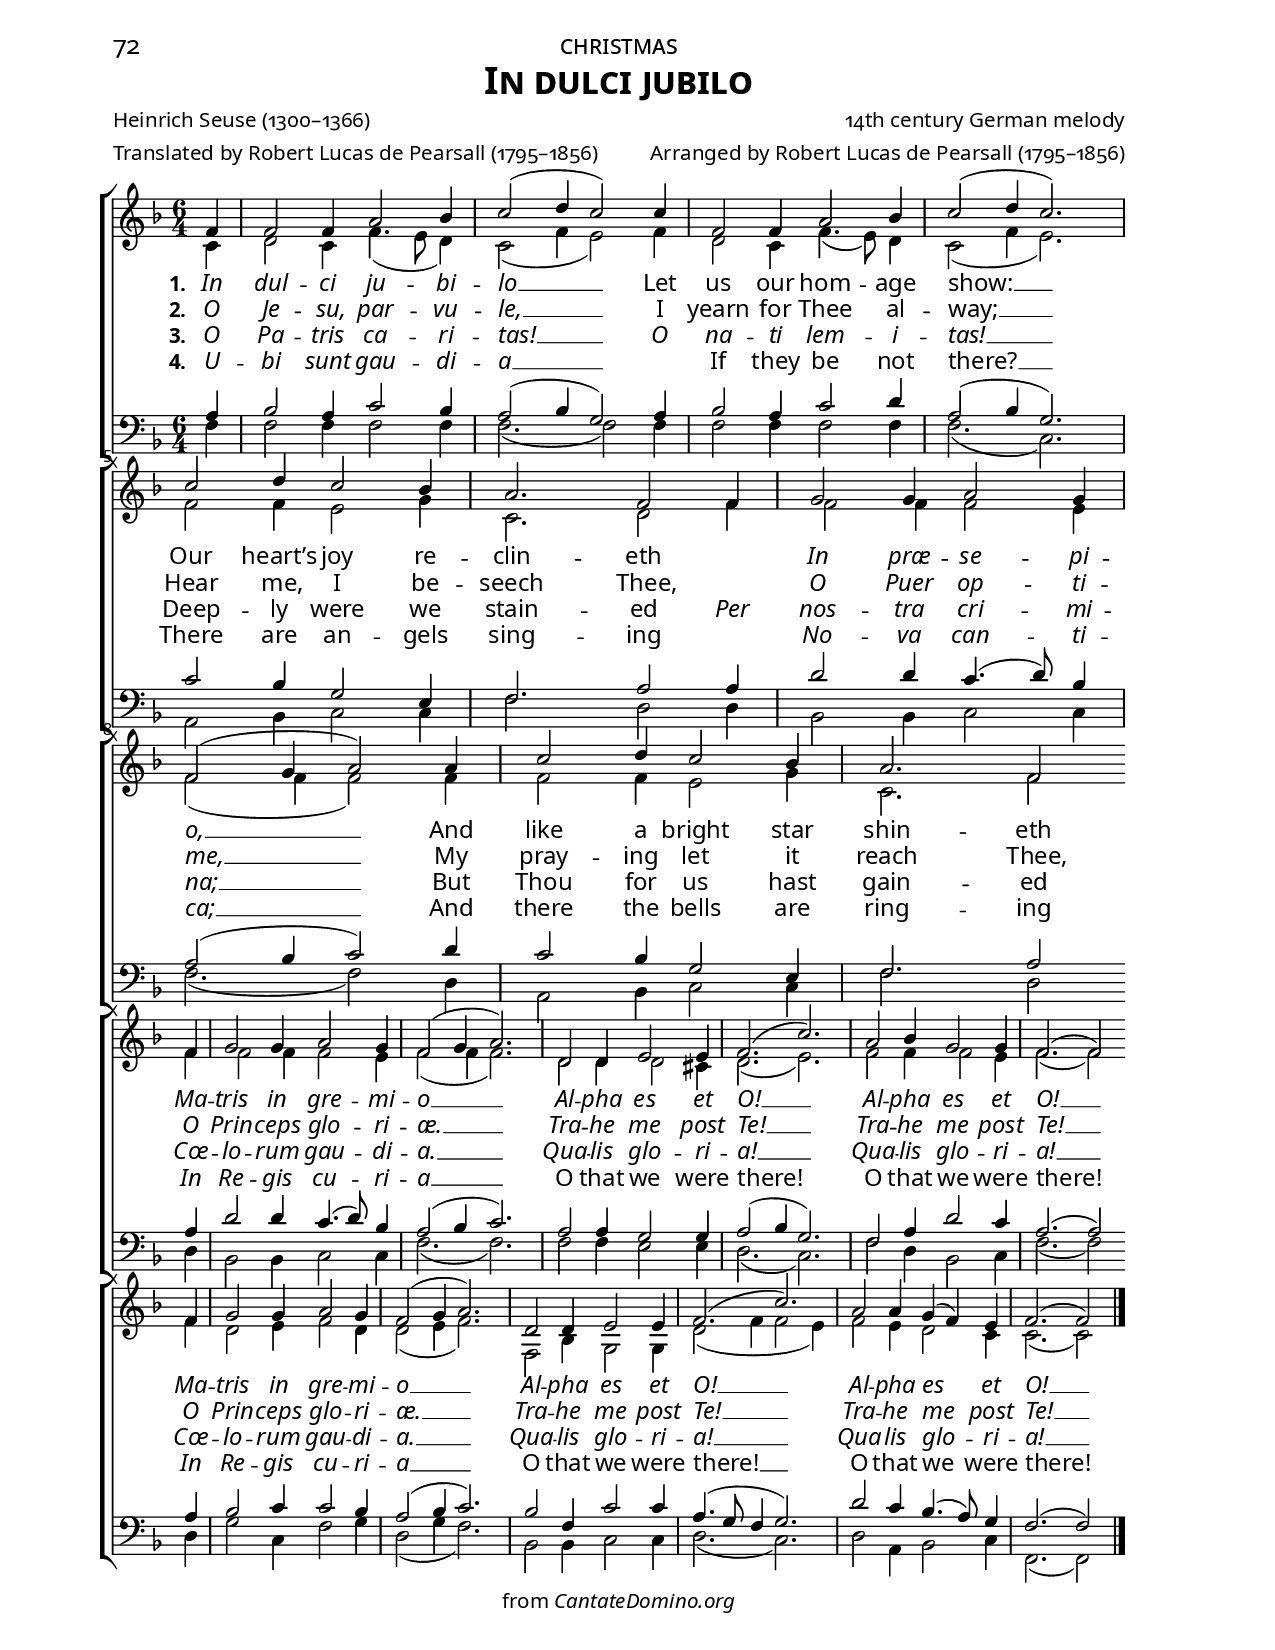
\version "2.14.2"
\include "util.ly"
\header {
  title = \markup{\override #'(font-name . "Garamond Premier Pro Semibold"){ \abs-fontsize #18 \smallCapsOldStyle"In dulci jubilo"}}
  poet = \markup\oldStyleNum"Heinrich Seuse (1300–1366)"
  meter = \markup\oldStyleNum"Translated by Robert Lucas de Pearsall (1795–1856)"
  composer = \markup\oldStyleNum"14th century German melody"
  arranger = \markup\oldStyleNum"Arranged by Robert Lucas de Pearsall (1795–1856)"
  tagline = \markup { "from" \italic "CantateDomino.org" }
}
\paper {
  %print-all-headers = ##t
  paper-height = 11\in
  paper-width = 8.5\in
  indent = 0\in
  %system-system-spacing = #'((basic-distance . 10) (padding . 0))
  system-system-spacing =
    #'((basic-distance . 0)
       (minimum-distance . 0)
       (padding . -5)
       (stretchability . 100))
  ragged-last-bottom = ##f
  ragged-bottom = ##f
  two-sided = ##t
  inner-margin = 1\in
  outer-margin = 0.75\in
  top-margin = 0.26\in
  bottom-margin = 0.25\in
  first-page-number = #072
  print-first-page-number = ##t
  headerLine = \markup{\override #'(font-name . "Garamond Premier Pro") \smallCapsOldStyle"christmas"}
  oddHeaderMarkup = \markup\fill-line{
     \override #'(font-name . "Garamond Premier Pro")\abs-fontsize #12.5
     \combine 
        \fill-line{"" \on-the-fly #print-page-number-check-first
        \oldStylePageNum""
        }
        \fill-line{\headerLine}
  }
  evenHeaderMarkup = \markup {
     \override #'(font-name . "Garamond Premier Pro")\abs-fontsize #12.5
     \combine
        \on-the-fly #print-page-number-check-first
        \oldStylePageNum""
        \fill-line{\headerLine}
  }
}
#(set-global-staff-size 18) \paper{ #(define fonts (make-pango-font-tree "Garamond Premier Pro" "Garamond Premier Pro" "Garamond Premier Pro" (/ 18 20))) }
global = {
  \key f \major
  \time 6/4
}

sopMusic = \relative c' {
  \partial 4 f4 |
  f2 f4 a2 bes4 |
  c2( d4 c2) c4 |
  f,2 f4 a2 bes4 |
  c2( d4 c2.) | \break

  c2 d4 c2 bes4 |
  a2. f2 f4 |
  g2 g4 a2 g4 |
  f2( g4 a2) a4 |
  c2 d4 c2 bes4 |
  a2. f2 \bar""\break f4 |

  g2 g4 a2 g4 |
  f2( g4 a2.) |
  d,2 d4 e2 e4 |
  f2.( c'2.) |
  a2 bes4 g2 g4 |
  f2.( f2) \bar""\break f4 |
  
  g2 g4 a2 g4 |
  f2( g4 a2.) |
  d,2 d4 e2 e4 |
  f2.( c'2.) |
  a2 a4 g4( f) e4 |
  \partial 4*5 f2.( f2) \bar "|."

}
sopWords = \lyricmode {
  
}

altoMusic = \relative c' {
  \partial 4 c4 |
  d2 c4 f4.( e8 d4) |
  c2( f4 e2) f4 |
  d2 c4 f4.( e8) d4 |
  c2( f4 e2.) |

  f2 f4 e2 g4 |
  c,2. d2 f4 |
  f2 f4 f2 e4 |
  f2( f4 f2) f4 |
  f2 f4 e2 g4 |
  c,2. f2 f4 |

  f2 f4 f2 e4 |
  f2( f4 f2.) |
  d2 d4 d2 cis4 |
  d2.( e2.) |
  f2 f4 f2 e4 |
  f2.( f2) f4 |

  d2 e4 f2 d4 |
  d2( e4 f2.) |
  f,2 bes4 g2 g4 |
  d'2( f4 f2 e4) |
  f2 e4 d2 c4 |
  \partial 4*5 c2.( c2)

}
altoWords = \lyricmode {
  \dropLyricsV
  \set stanza = #"1. "
  \markup\italic In \markup\italic dul -- \markup\italic ci \markup\italic ju -- \markup\italic bi -- \markup\italic lo __ Let us our hom -- age show: __
  Our heart’s joy re -- clin -- eth "" \markup\italic In \markup\italic præ -- \markup\italic se -- \markup\italic pi -- \markup\italic o, __
  And like a bright star shin -- eth
  \markup\italic Ma -- \markup\italic tris \markup\italic in \markup\italic gre -- \markup\italic mi -- \markup\italic o __
  \markup\italic Al -- \markup\italic pha \markup\italic es \markup\italic et \markup\italic O! __
  \markup\italic Al -- \markup\italic pha \markup\italic es \markup\italic et \markup\italic O! __

  \markup\italic Ma -- \markup\italic tris \markup\italic in \markup\italic gre -- \markup\italic mi -- \markup\italic o __
  \markup\italic Al -- \markup\italic pha \markup\italic es \markup\italic et \markup\italic O! __
  \markup\italic Al -- \markup\italic pha \markup\italic es \markup\italic et \markup\italic O! __
}
altoWordsII = \lyricmode {
  \dropLyricsV
  \set stanza = #"2. "
  \markup\italic O \markup\italic Je -- \markup\italic su, \markup\italic par -- \markup\italic vu -- \markup\italic le, __
  I yearn for Thee al -- way; __
  Hear me, I be -- seech Thee, ""
  \markup\italic O \markup\italic Puer \markup\italic op -- \markup\italic ti -- \markup\italic me, __
  My pray -- ing let it reach Thee,
  \markup\italic O \markup\italic Prin -- \markup\italic ceps \markup\italic glo -- \markup\italic ri -- \markup\italic æ. __
  \markup\italic Tra -- \markup\italic he \markup\italic me \markup\italic post \markup\italic Te! __
  \markup\italic Tra -- \markup\italic he \markup\italic me \markup\italic post \markup\italic Te! __
  \markup\italic O \markup\italic Prin -- \markup\italic ceps \markup\italic glo -- \markup\italic ri -- \markup\italic æ. __
  \markup\italic Tra -- \markup\italic he \markup\italic me \markup\italic post \markup\italic Te! __
  \markup\italic Tra -- \markup\italic he \markup\italic me \markup\italic post \markup\italic Te! __
}
altoWordsIII = \lyricmode {
  \dropLyricsV
  \set stanza = #"3. "
  \markup\italic O \markup\italic Pa -- \markup\italic tris \markup\italic ca -- \markup\italic ri -- \markup\italic tas! __
  \markup\italic O \markup\italic na -- \markup\italic ti \markup\italic lem -- \markup\italic i -- \markup\italic tas! __
  Deep -- ly were we stain -- ed
  \markup\italic Per \markup\italic nos -- \markup\italic tra \markup\italic cri -- \markup\italic mi -- \markup\italic na; __
  But Thou for us hast gain -- ed
  \markup\italic Cœ -- \markup\italic lo -- \markup\italic rum \markup\italic gau -- \markup\italic di -- \markup\italic a. __
    \markup\italic Qua -- \markup\italic lis \markup\italic glo -- \markup\italic ri -- \markup\italic a! __
    \markup\italic Qua -- \markup\italic lis \markup\italic glo -- \markup\italic ri -- \markup\italic a! __
  \markup\italic Cœ -- \markup\italic lo -- \markup\italic rum \markup\italic gau -- \markup\italic di -- \markup\italic a. __
    \markup\italic Qua -- \markup\italic lis \markup\italic glo -- \markup\italic ri -- \markup\italic a! __
    \markup\italic Qua -- \markup\italic lis \markup\italic glo -- \markup\italic ri -- \markup\italic a! __
}
altoWordsIV = \lyricmode {
  \dropLyricsV
  \set stanza = #"4. "
  \markup\italic U -- \markup\italic bi \markup\italic sunt \markup\italic gau -- \markup\italic di -- \markup\italic a __
  "" If they be not there? __
  There are an -- gels sing -- ing ""
  \markup\italic No -- \markup\italic va \markup\italic can -- \markup\italic ti -- \markup\italic ca; __
  And there the bells are ring -- ing
  \markup\italic In \markup\italic Re -- \markup\italic gis \markup\italic cu -- \markup\italic ri -- \markup\italic a __
  O that we were there! O that we were there!
  \markup\italic In \markup\italic Re -- \markup\italic gis \markup\italic cu -- \markup\italic ri -- \markup\italic a __
  O that we were there! __ O that we were there!
}

tenorMusic = \relative c' {
  \partial 4 a4 |
  bes2 a4 c2 bes4 |
  a2( bes4 g2) a4 |
  bes2 a4 c2 d4 |
  a2( bes4 g2.) |

  c2 bes4 g2 e4 |
  f2. a2 a4 |
  d2 d4 c4.( d8) bes4 |
  a2( bes4 c2) d4 |
  c2 bes4 g2 e4 |
  f2. a2 a4 |

  d2 d4 c4.( d8) bes4 |
  a2( bes4 c2.) |
  a2 a4 g2 g4 |
  a2( bes4 g2.) |
  f2 a4 d2 c4 |
  a2.( a2) a4 |

  bes2 c4 c2 bes4 |
  a2( bes4 c2.) |
  bes2 f4 c'2 c4 |
  a4.( g8 f4 g2.) |
  d'2 c4 bes4.( a8) g4 |
  \partial 4*5 f2.( f2)
}
tenorWords = \lyricmode {

}

bassMusic = \relative c {
  \partial 4 f4 |
  f2 f4 f2 f4 |
  f2.( f2) f4 |
  f2 f4 f2 f4 |
  f2.( c2.) |

  a2 bes4 c2 c4 |
  f2. d2 d4 |
  bes2 bes4 c2 c4 |
  f2.( f2) d4 |
  a2 bes4 c2 c4 |
  f2. d2 d4 |

  bes2 bes4 c2 c4 |
  f2.( f2.) |
  f2 f4 e2 e4 |
  d2.( c2.) |
  f2 d4 bes2 c4 |
  f2.( f2) d4 |

  g2 c,4 f2 g4 |
  d2( g4 f2.) |
  bes,2 bes4 c2 c4 |
  d2.( c2.) |
  d2 a4 bes2 c4 |
  \partial 4*5 f,2.( f2)

}
bassWords = \lyricmode {

}

\score {
  <<
   \new ChoirStaff <<
%    \new Lyrics = sopranos \with { \override VerticalAxisGroup #'nonstaff-relatedstaff-spacing = #'((basic-distance . 1)) }
    \new Staff = women <<
      \new Voice = "sopranos" { \voiceOne << \global \sopMusic >> }
      \new Voice = "altos" { \voiceTwo << \global \altoMusic >> }
    >>
    \new Lyrics \with { alignAboveContext = #"women" \override VerticalAxisGroup #'nonstaff-relatedstaff-spacing = #'((basic-distance . 1))} \lyricsto "sopranos" \sopWords
    \new Lyrics = "altosIV"  \with { alignBelowContext = #"women" } \lyricsto "sopranos" \altoWordsIV
    \new Lyrics = "altosIII"  \with { alignBelowContext = #"women" } \lyricsto "sopranos" \altoWordsIII
    \new Lyrics = "altosII"  \with { alignBelowContext = #"women" } \lyricsto "sopranos" \altoWordsII
    \new Lyrics = "altos"  \with { alignBelowContext = #"women" \override VerticalAxisGroup #'nonstaff-relatedstaff-spacing = #'((basic-distance . 1))} \lyricsto "sopranos" \altoWords
   \new Staff = men <<
      \clef bass
      \new Voice = "tenors" { \voiceOne << \global \tenorMusic >> }
      \new Voice = "basses" { \voiceTwo << \global \bassMusic >> }
    >>
    \new Lyrics \with { alignAboveContext = #"men" \override VerticalAxisGroup #'nonstaff-relatedstaff-spacing = #'((basic-distance . 1)) } \lyricsto "tenors" \tenorWords
    \new Lyrics \with { alignBelowContext = #"men" \override VerticalAxisGroup #'nonstaff-relatedstaff-spacing = #'((basic-distance . 1)) } \lyricsto "basses" \bassWords
  >>
%    \new PianoStaff << \new Staff { \new Voice { \pianoRH } } \new Staff { \clef "bass" \pianoLH } >>
  >>
  \layout {
  \context {
    \Lyrics
    \override LyricText #'font-size = #1.3
  }
    \context {
      \Score
      \override SpacingSpanner #'base-shortest-duration = #(ly:make-moment 1 2)
      \override SpacingSpanner #'common-shortest-duration = #(ly:make-moment 1 2)
    }
    \context {
      % Remove all empty staves
      % \Staff \RemoveEmptyStaves \override VerticalAxisGroup #'remove-first = ##t
    }
    \context {
      \Lyrics
      \override LyricText #'X-offset = #center-on-word
    }
  }
}

